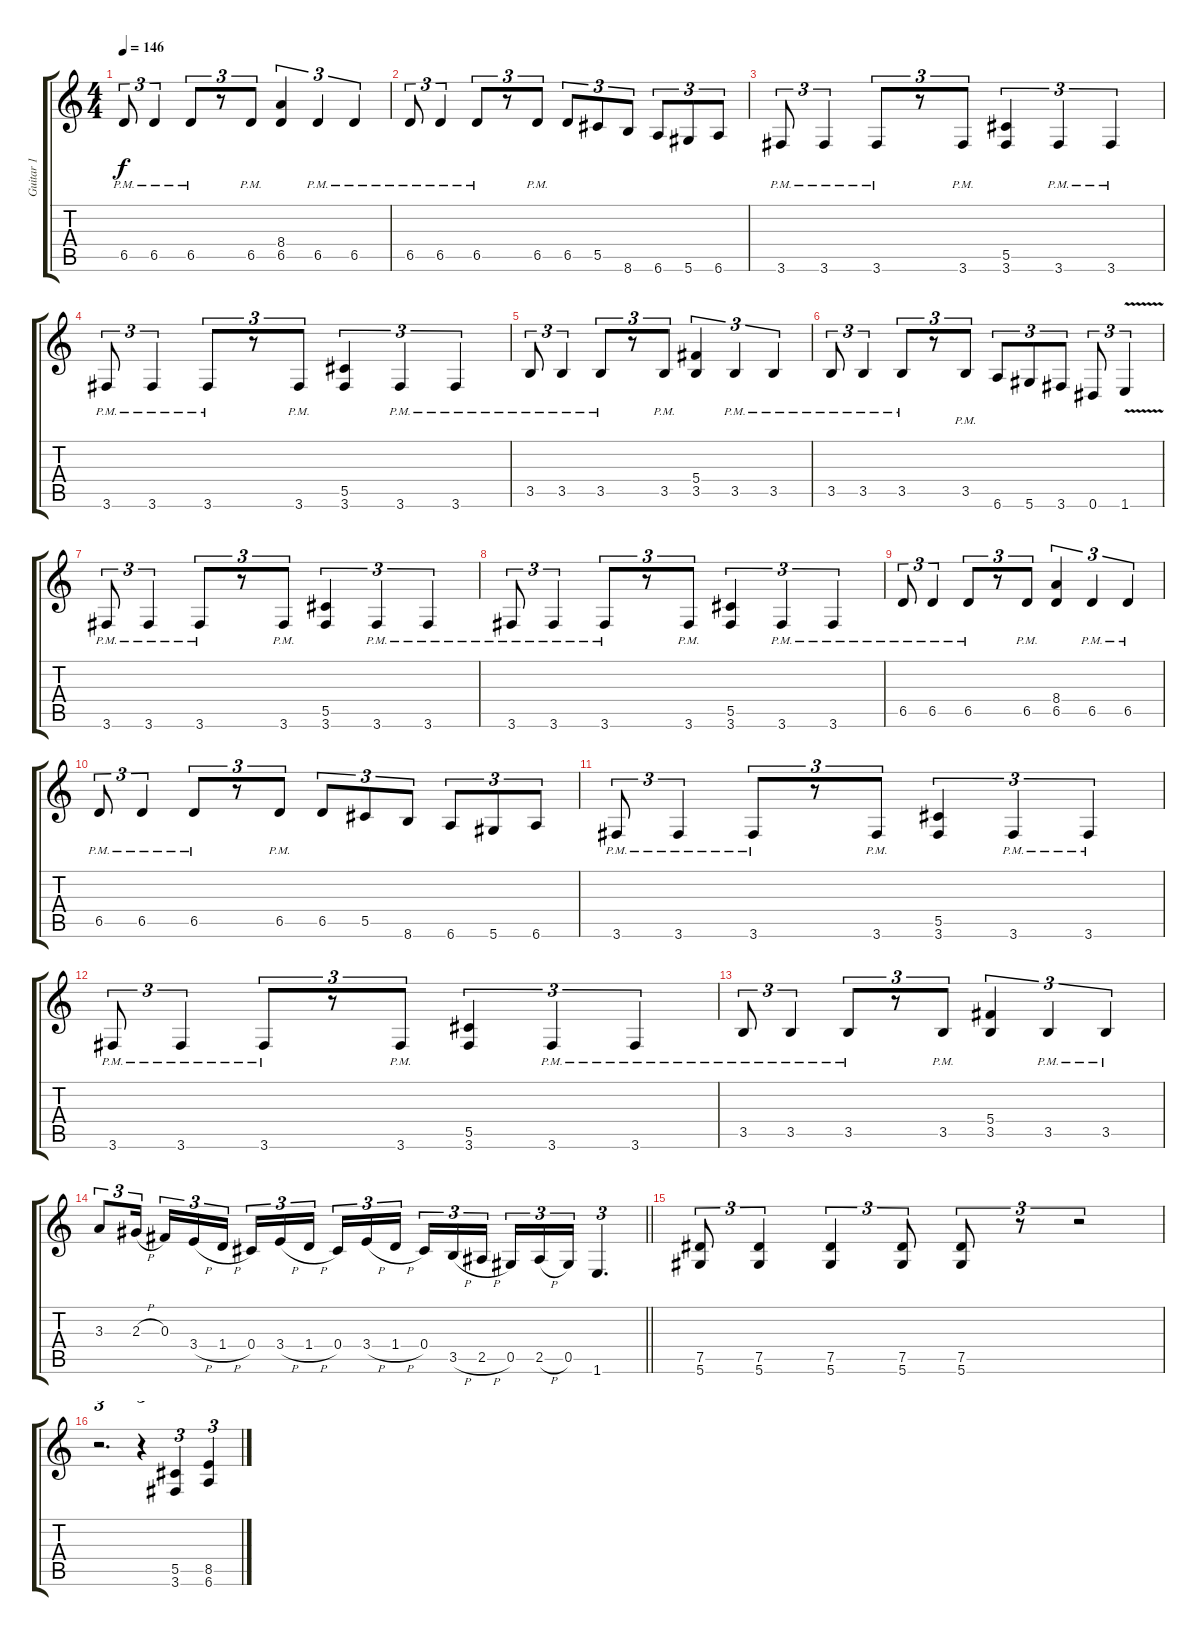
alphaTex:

\track ("Guitar 1" "Guitar 1") {instrument overdrivenguitar}
\staff {score tabs}
\tuning (Eb4 Bb3 Gb3 Db3 Ab2 Eb2) {hide}
\ts (4 4)
\tempo 146
\clef g2
\ks c
6.5{pm}.8{tu (3 2) dy f} 6.5{pm}.4{tu (3 2)} 6.5{pm}.8{tu (3 2)} r.8{tu (3 2)} 6.5{pm}.8{tu (3 2)} (8.4 6.5).4{tu (3 2)} 6.5{pm}.4{tu (3 2)} 6.5{pm}.4{tu (3 2)} |
6.5{pm}.8{tu (3 2)} 6.5{pm}.4{tu (3 2)} 6.5{pm}.8{tu (3 2)} r.8{tu (3 2)} 6.5{pm}.8{tu (3 2)} 6.5.8{tu (3 2)} 5.5.8{tu (3 2)} 8.6.8{tu (3 2)} 6.6.8{tu (3 2)} 5.6.8{tu (3 2)} 6.6.8{tu (3 2)} |
3.6{pm}.8{tu (3 2)} 3.6{pm}.4{tu (3 2)} 3.6{pm}.8{tu (3 2)} r.8{tu (3 2)} 3.6{pm}.8{tu (3 2)} (5.5 3.6).4{tu (3 2)} 3.6{pm}.4{tu (3 2)} 3.6{pm}.4{tu (3 2)} |
3.6{pm}.8{tu (3 2)} 3.6{pm}.4{tu (3 2)} 3.6{pm}.8{tu (3 2)} r.8{tu (3 2)} 3.6{pm}.8{tu (3 2)} (5.5 3.6).4{tu (3 2)} 3.6{pm}.4{tu (3 2)} 3.6{pm}.4{tu (3 2)} |
3.5{pm}.8{tu (3 2)} 3.5{pm}.4{tu (3 2)} 3.5{pm}.8{tu (3 2)} r.8{tu (3 2)} 3.5{pm}.8{tu (3 2)} (5.4 3.5).4{tu (3 2)} 3.5{pm}.4{tu (3 2)} 3.5{pm}.4{tu (3 2)} |
3.5{pm}.8{tu (3 2)} 3.5{pm}.4{tu (3 2)} 3.5{pm}.8{tu (3 2)} r.8{tu (3 2)} 3.5{pm}.8{tu (3 2)} 6.6.8{tu (3 2)} 5.6.8{tu (3 2)} 3.6.8{tu (3 2)} 0.6.8{tu (3 2)} 1.6{v}.4{tu (3 2)} |
3.6{pm}.8{tu (3 2)} 3.6{pm}.4{tu (3 2)} 3.6{pm}.8{tu (3 2)} r.8{tu (3 2)} 3.6{pm}.8{tu (3 2)} (5.5 3.6).4{tu (3 2)} 3.6{pm}.4{tu (3 2)} 3.6{pm}.4{tu (3 2)} |
3.6{pm}.8{tu (3 2)} 3.6{pm}.4{tu (3 2)} 3.6{pm}.8{tu (3 2)} r.8{tu (3 2)} 3.6{pm}.8{tu (3 2)} (5.5 3.6).4{tu (3 2)} 3.6{pm}.4{tu (3 2)} 3.6{pm}.4{tu (3 2)} |
6.5{pm}.8{tu (3 2)} 6.5{pm}.4{tu (3 2)} 6.5{pm}.8{tu (3 2)} r.8{tu (3 2)} 6.5{pm}.8{tu (3 2)} (8.4 6.5).4{tu (3 2)} 6.5{pm}.4{tu (3 2)} 6.5{pm}.4{tu (3 2)} |
6.5{pm}.8{tu (3 2)} 6.5{pm}.4{tu (3 2)} 6.5{pm}.8{tu (3 2)} r.8{tu (3 2)} 6.5{pm}.8{tu (3 2)} 6.5.8{tu (3 2)} 5.5.8{tu (3 2)} 8.6.8{tu (3 2)} 6.6.8{tu (3 2)} 5.6.8{tu (3 2)} 6.6.8{tu (3 2)} |
3.6{pm}.8{tu (3 2)} 3.6{pm}.4{tu (3 2)} 3.6{pm}.8{tu (3 2)} r.8{tu (3 2)} 3.6{pm}.8{tu (3 2)} (5.5 3.6).4{tu (3 2)} 3.6{pm}.4{tu (3 2)} 3.6{pm}.4{tu (3 2)} |
3.6{pm}.8{tu (3 2)} 3.6{pm}.4{tu (3 2)} 3.6{pm}.8{tu (3 2)} r.8{tu (3 2)} 3.6{pm}.8{tu (3 2)} (5.5 3.6).4{tu (3 2)} 3.6{pm}.4{tu (3 2)} 3.6{pm}.4{tu (3 2)} |
3.5{pm}.8{tu (3 2)} 3.5{pm}.4{tu (3 2)} 3.5{pm}.8{tu (3 2)} r.8{tu (3 2)} 3.5{pm}.8{tu (3 2)} (5.4 3.5).4{tu (3 2)} 3.5{pm}.4{tu (3 2)} 3.5{pm}.4{tu (3 2)} |
\barLineRight lightlight
3.3.8{tu (3 2)} 2.3{h}.16{tu (3 2) beam splitsecondary} 0.3.16{tu (3 2)} 3.4{h}.16{tu (3 2)} 1.4{h}.16{tu (3 2)} 0.4.16{tu (3 2)} 3.4{h}.16{tu (3 2)} 1.4{h}.16{tu (3 2) beam splitsecondary} 0.4.16{tu (3 2)} 3.4{h}.16{tu (3 2)} 1.4{h}.16{tu (3 2)} 0.4.16{tu (3 2)} 3.5{h}.16{tu (3 2)} 2.5{h}.16{tu (3 2) beam splitsecondary} 0.5.16{tu (3 2)} 2.5{h}.16{tu (3 2)} 0.5.16{tu (3 2)} 1.6.4{d tu (3 2)} |
\section ("" "")
(7.5 5.6).8{tu (3 2)} (7.5 5.6).4{tu (3 2)} (7.5 5.6).4{tu (3 2)} (7.5 5.6).8{tu (3 2)} (7.5 5.6).8{tu (3 2)} r.8{tu (3 2)} r.2{tu (3 2)} |
r.2{d tu (3 2)} r.4{tu (3 2)} (5.5 3.6).4{tu (3 2)} (8.5 6.6).4{tu (3 2)}
